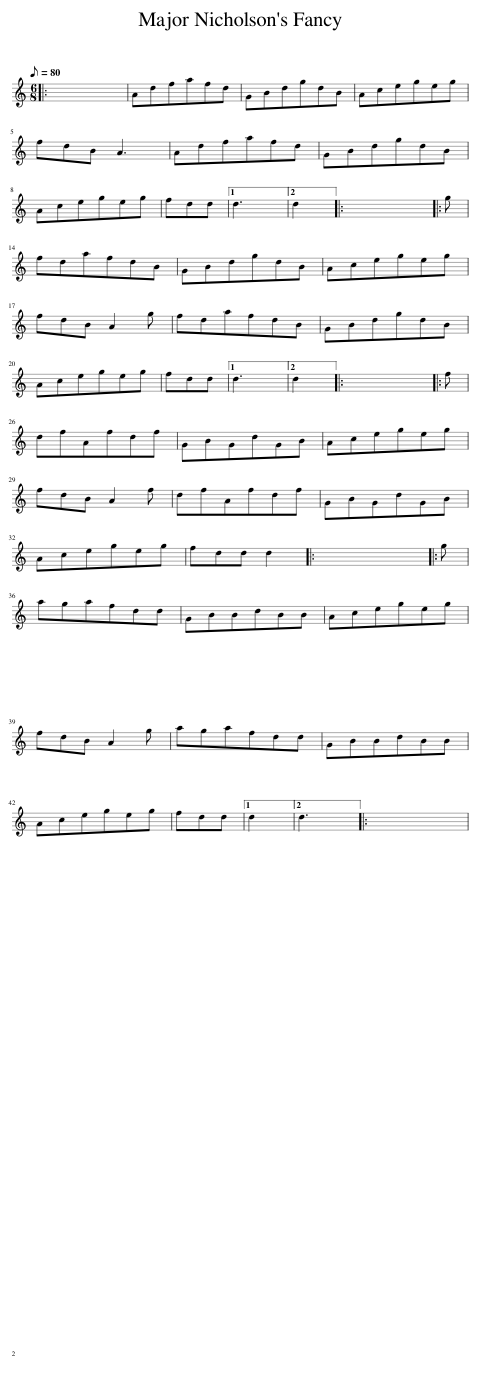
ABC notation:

X:1
L:1/8
Q:1/8=80
M:6/8
I:linebreak $
K:C
V:1 treble
V:1
|: x6 | Adfafd | GBdgdB | Acegeg |$ fdB A3 | %5
 Adfafd | GBdgdB |$ Acegeg | fdd |1 d3 ||2 %10
 d2 |: x6 |: g |$ fdafdB | GBdgdB | %15
 Acegeg |$ fdB A2 g | fdafdB | GBdgdB |$ Acegeg | %20
 fdd |1 d3 ||2 d2 |: x6 |: f |$ %25
 dfAfdf | GBGdGB | Acegeg |$ fdB A2 f | dfAfdf | %30
 GBGdGB |$ Acegeg | fdd d2 |: x6 |: g |$ %35
 agafdd | GBBdBB | Acegeg |$ fdB A2 g | agafdd | %40
 GBBdBB |$ Acegeg | fdd |1 d2 ||2 d3 |: %45
 x6 | %46
